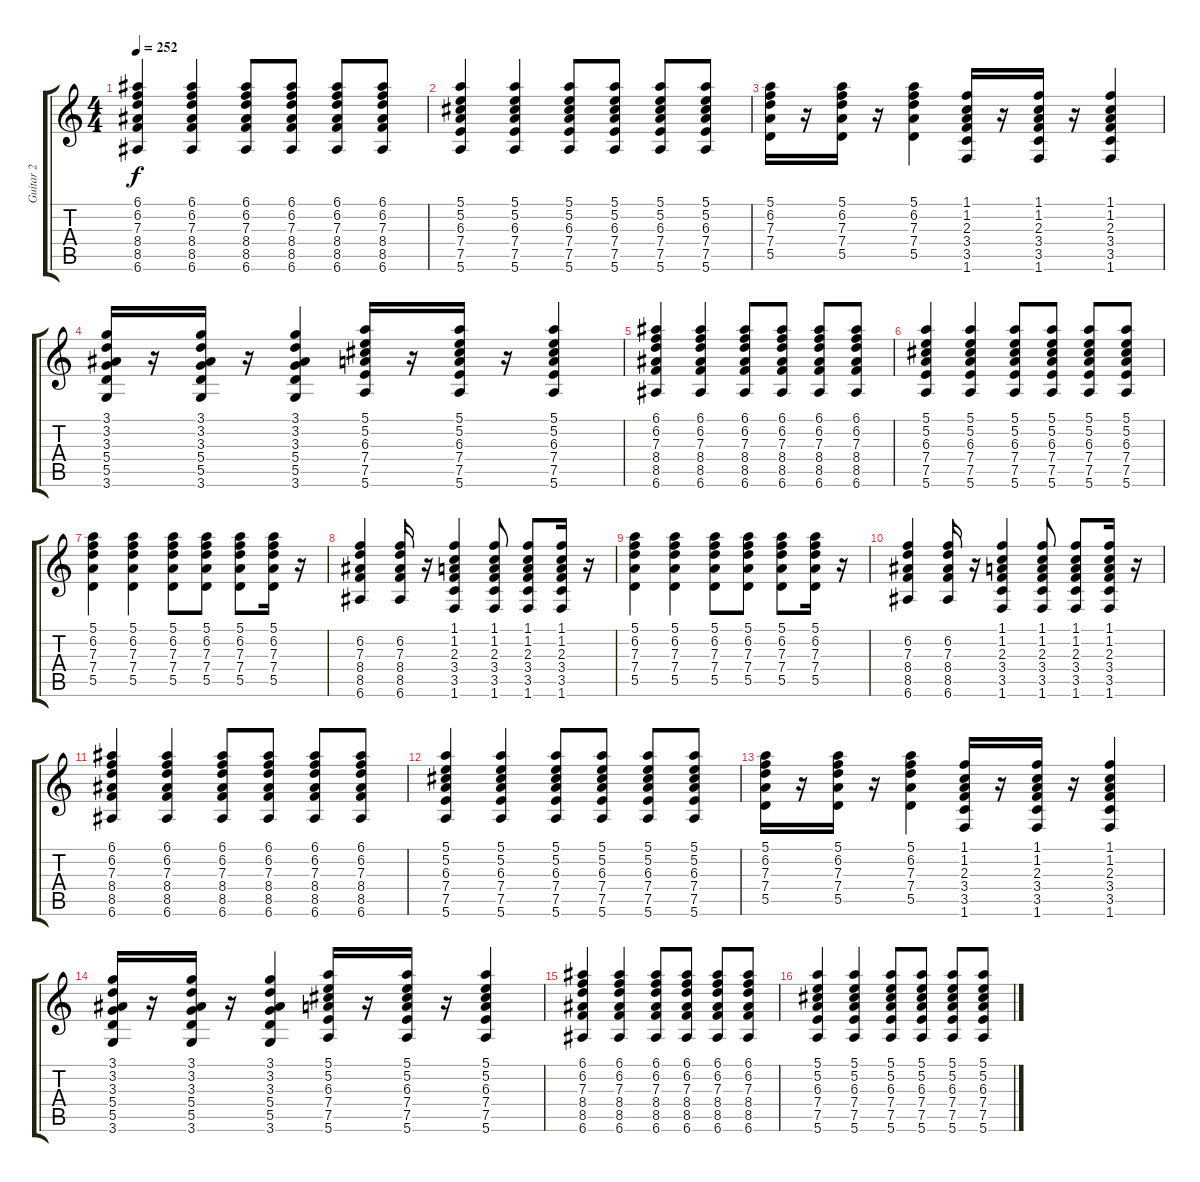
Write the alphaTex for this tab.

\track ("Guitar 2" "Guitar 2") {instrument distortionguitar}
\staff {score tabs}
\tuning (E4 B3 G3 D3 A2 E2) {hide}
\ts (4 4)
\tempo 252
\clef g2
\ks c
(6.1 6.2 7.3 8.4 8.5 6.6).4{dy f} (6.1 6.2 7.3 8.4 8.5 6.6).4 (6.1 6.2 7.3 8.4 8.5 6.6).8 (6.1 6.2 7.3 8.4 8.5 6.6).8 (6.1 6.2 7.3 8.4 8.5 6.6).8 (6.1 6.2 7.3 8.4 8.5 6.6).8 |
(5.1 5.2 6.3 7.4 7.5 5.6).4 (5.1 5.2 6.3 7.4 7.5 5.6).4 (5.1 5.2 6.3 7.4 7.5 5.6).8 (5.1 5.2 6.3 7.4 7.5 5.6).8 (5.1 5.2 6.3 7.4 7.5 5.6).8 (5.1 5.2 6.3 7.4 7.5 5.6).8 |
(5.1 6.2 7.3 7.4 5.5).16 r.16 (5.1 6.2 7.3 7.4 5.5).16 r.16 (5.1 6.2 7.3 7.4 5.5).4 (1.1 1.2 2.3 3.4 3.5 1.6).16 r.16 (1.1 1.2 2.3 3.4 3.5 1.6).16 r.16 (1.1 1.2 2.3 3.4 3.5 1.6).4 |
(3.1 3.2 3.3 5.4 5.5 3.6).16 r.16 (3.1 3.2 3.3 5.4 5.5 3.6).16 r.16 (3.1 3.2 3.3 5.4 5.5 3.6).4 (5.1 5.2 6.3 7.4 7.5 5.6).16 r.16 (5.1 5.2 6.3 7.4 7.5 5.6).16 r.16 (5.1 5.2 6.3 7.4 7.5 5.6).4 |
(6.1 6.2 7.3 8.4 8.5 6.6).4 (6.1 6.2 7.3 8.4 8.5 6.6).4 (6.1 6.2 7.3 8.4 8.5 6.6).8 (6.1 6.2 7.3 8.4 8.5 6.6).8 (6.1 6.2 7.3 8.4 8.5 6.6).8 (6.1 6.2 7.3 8.4 8.5 6.6).8 |
(5.1 5.2 6.3 7.4 7.5 5.6).4 (5.1 5.2 6.3 7.4 7.5 5.6).4 (5.1 5.2 6.3 7.4 7.5 5.6).8 (5.1 5.2 6.3 7.4 7.5 5.6).8 (5.1 5.2 6.3 7.4 7.5 5.6).8 (5.1 5.2 6.3 7.4 7.5 5.6).8 |
(5.1 6.2 7.3 7.4 5.5).4 (5.1 6.2 7.3 7.4 5.5).4 (5.1 6.2 7.3 7.4 5.5).8 (5.1 6.2 7.3 7.4 5.5).8 (5.1 6.2 7.3 7.4 5.5).8 (5.1 6.2 7.3 7.4 5.5).16 r.16 |
(6.2 7.3 8.4 8.5 6.6).4 (6.2 7.3 8.4 8.5 6.6).16 r.16 (1.1 1.2 2.3 3.4 3.5 1.6).4 (1.1 1.2 2.3 3.4 3.5 1.6).8 (1.1 1.2 2.3 3.4 3.5 1.6).8 (1.1 1.2 2.3 3.4 3.5 1.6).16 r.16 |
(5.1 6.2 7.3 7.4 5.5).4 (5.1 6.2 7.3 7.4 5.5).4 (5.1 6.2 7.3 7.4 5.5).8 (5.1 6.2 7.3 7.4 5.5).8 (5.1 6.2 7.3 7.4 5.5).8 (5.1 6.2 7.3 7.4 5.5).16 r.16 |
(6.2 7.3 8.4 8.5 6.6).4 (6.2 7.3 8.4 8.5 6.6).16 r.16 (1.1 1.2 2.3 3.4 3.5 1.6).4 (1.1 1.2 2.3 3.4 3.5 1.6).8 (1.1 1.2 2.3 3.4 3.5 1.6).8 (1.1 1.2 2.3 3.4 3.5 1.6).16 r.16 |
(6.1 6.2 7.3 8.4 8.5 6.6).4 (6.1 6.2 7.3 8.4 8.5 6.6).4 (6.1 6.2 7.3 8.4 8.5 6.6).8 (6.1 6.2 7.3 8.4 8.5 6.6).8 (6.1 6.2 7.3 8.4 8.5 6.6).8 (6.1 6.2 7.3 8.4 8.5 6.6).8 |
(5.1 5.2 6.3 7.4 7.5 5.6).4 (5.1 5.2 6.3 7.4 7.5 5.6).4 (5.1 5.2 6.3 7.4 7.5 5.6).8 (5.1 5.2 6.3 7.4 7.5 5.6).8 (5.1 5.2 6.3 7.4 7.5 5.6).8 (5.1 5.2 6.3 7.4 7.5 5.6).8 |
(5.1 6.2 7.3 7.4 5.5).16 r.16 (5.1 6.2 7.3 7.4 5.5).16 r.16 (5.1 6.2 7.3 7.4 5.5).4 (1.1 1.2 2.3 3.4 3.5 1.6).16 r.16 (1.1 1.2 2.3 3.4 3.5 1.6).16 r.16 (1.1 1.2 2.3 3.4 3.5 1.6).4 |
(3.1 3.2 3.3 5.4 5.5 3.6).16 r.16 (3.1 3.2 3.3 5.4 5.5 3.6).16 r.16 (3.1 3.2 3.3 5.4 5.5 3.6).4 (5.1 5.2 6.3 7.4 7.5 5.6).16 r.16 (5.1 5.2 6.3 7.4 7.5 5.6).16 r.16 (5.1 5.2 6.3 7.4 7.5 5.6).4 |
(6.1 6.2 7.3 8.4 8.5 6.6).4 (6.1 6.2 7.3 8.4 8.5 6.6).4 (6.1 6.2 7.3 8.4 8.5 6.6).8 (6.1 6.2 7.3 8.4 8.5 6.6).8 (6.1 6.2 7.3 8.4 8.5 6.6).8 (6.1 6.2 7.3 8.4 8.5 6.6).8 |
(5.1 5.2 6.3 7.4 7.5 5.6).4 (5.1 5.2 6.3 7.4 7.5 5.6).4 (5.1 5.2 6.3 7.4 7.5 5.6).8 (5.1 5.2 6.3 7.4 7.5 5.6).8 (5.1 5.2 6.3 7.4 7.5 5.6).8 (5.1 5.2 6.3 7.4 7.5 5.6).8
